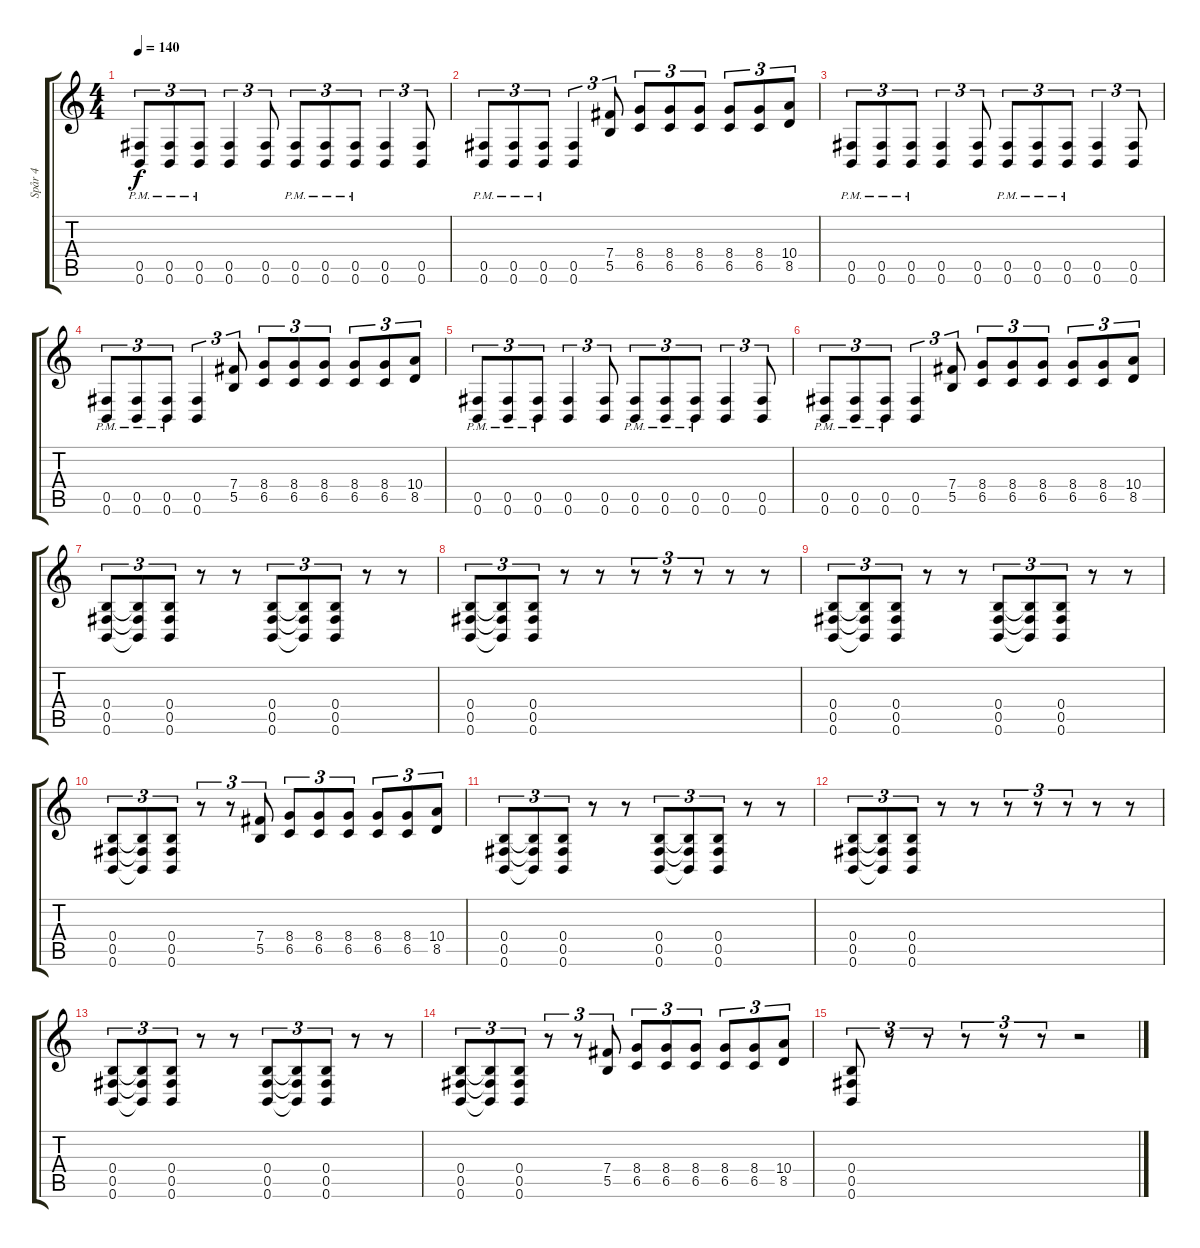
\track ("Spår 4" "Spår 4") {instrument distortionguitar}
\staff {score tabs}
\tuning (Db4 Ab3 E3 B2 Gb2 B1) {hide}
\ts (4 4)
\tempo 140
\clef g2
\ks c
(0.5{pm} 0.6{pm}).8{tu (3 2) dy f} (0.5{pm} 0.6{pm}).8{tu (3 2)} (0.5{pm} 0.6{pm}).8{tu (3 2)} (0.5 0.6).4{tu (3 2)} (0.5 0.6).8{tu (3 2)} (0.5{pm} 0.6{pm}).8{tu (3 2)} (0.5{pm} 0.6{pm}).8{tu (3 2)} (0.5{pm} 0.6{pm}).8{tu (3 2)} (0.5 0.6).4{tu (3 2)} (0.5 0.6).8{tu (3 2)} |
(0.5{pm} 0.6{pm}).8{tu (3 2)} (0.5{pm} 0.6{pm}).8{tu (3 2)} (0.5{pm} 0.6{pm}).8{tu (3 2)} (0.5 0.6).4{tu (3 2)} (7.4 5.5).8{tu (3 2)} (8.4 6.5).8{tu (3 2)} (8.4 6.5).8{tu (3 2)} (8.4 6.5).8{tu (3 2)} (8.4 6.5).8{tu (3 2)} (8.4 6.5).8{tu (3 2)} (10.4 8.5).8{tu (3 2)} |
(0.5{pm} 0.6{pm}).8{tu (3 2)} (0.5{pm} 0.6{pm}).8{tu (3 2)} (0.5{pm} 0.6{pm}).8{tu (3 2)} (0.5 0.6).4{tu (3 2)} (0.5 0.6).8{tu (3 2)} (0.5{pm} 0.6{pm}).8{tu (3 2)} (0.5{pm} 0.6{pm}).8{tu (3 2)} (0.5{pm} 0.6{pm}).8{tu (3 2)} (0.5 0.6).4{tu (3 2)} (0.5 0.6).8{tu (3 2)} |
(0.5{pm} 0.6{pm}).8{tu (3 2)} (0.5{pm} 0.6{pm}).8{tu (3 2)} (0.5{pm} 0.6{pm}).8{tu (3 2)} (0.5 0.6).4{tu (3 2)} (7.4 5.5).8{tu (3 2)} (8.4 6.5).8{tu (3 2)} (8.4 6.5).8{tu (3 2)} (8.4 6.5).8{tu (3 2)} (8.4 6.5).8{tu (3 2)} (8.4 6.5).8{tu (3 2)} (10.4 8.5).8{tu (3 2)} |
(0.5{pm} 0.6{pm}).8{tu (3 2)} (0.5{pm} 0.6{pm}).8{tu (3 2)} (0.5{pm} 0.6{pm}).8{tu (3 2)} (0.5 0.6).4{tu (3 2)} (0.5 0.6).8{tu (3 2)} (0.5{pm} 0.6{pm}).8{tu (3 2)} (0.5{pm} 0.6{pm}).8{tu (3 2)} (0.5{pm} 0.6{pm}).8{tu (3 2)} (0.5 0.6).4{tu (3 2)} (0.5 0.6).8{tu (3 2)} |
(0.5{pm} 0.6{pm}).8{tu (3 2)} (0.5{pm} 0.6{pm}).8{tu (3 2)} (0.5{pm} 0.6{pm}).8{tu (3 2)} (0.5 0.6).4{tu (3 2)} (7.4 5.5).8{tu (3 2)} (8.4 6.5).8{tu (3 2)} (8.4 6.5).8{tu (3 2)} (8.4 6.5).8{tu (3 2)} (8.4 6.5).8{tu (3 2)} (8.4 6.5).8{tu (3 2)} (10.4 8.5).8{tu (3 2)} |
(0.4 0.5 0.6).8{tu (3 2)} (0.4{t} 0.5{t} 0.6{t}).8{tu (3 2)} (0.4 0.5 0.6).8{tu (3 2)} r.8 r.8 (0.4 0.5 0.6).8{tu (3 2)} (0.4{t} 0.5{t} 0.6{t}).8{tu (3 2)} (0.4 0.5 0.6).8{tu (3 2)} r.8 r.8 |
(0.4 0.5 0.6).8{tu (3 2)} (0.4{t} 0.5{t} 0.6{t}).8{tu (3 2)} (0.4 0.5 0.6).8{tu (3 2)} r.8 r.8 r.8{tu (3 2)} r.8{tu (3 2)} r.8{tu (3 2)} r.8 r.8 |
(0.4 0.5 0.6).8{tu (3 2)} (0.4{t} 0.5{t} 0.6{t}).8{tu (3 2)} (0.4 0.5 0.6).8{tu (3 2)} r.8 r.8 (0.4 0.5 0.6).8{tu (3 2)} (0.4{t} 0.5{t} 0.6{t}).8{tu (3 2)} (0.4 0.5 0.6).8{tu (3 2)} r.8 r.8 |
(0.4 0.5 0.6).8{tu (3 2)} (0.4{t} 0.5{t} 0.6{t}).8{tu (3 2)} (0.4 0.5 0.6).8{tu (3 2)} r.8{tu (3 2)} r.8{tu (3 2)} (7.4 5.5).8{tu (3 2)} (8.4 6.5).8{tu (3 2)} (8.4 6.5).8{tu (3 2)} (8.4 6.5).8{tu (3 2)} (8.4 6.5).8{tu (3 2)} (8.4 6.5).8{tu (3 2)} (10.4 8.5).8{tu (3 2)} |
(0.4 0.5 0.6).8{tu (3 2)} (0.4{t} 0.5{t} 0.6{t}).8{tu (3 2)} (0.4 0.5 0.6).8{tu (3 2)} r.8 r.8 (0.4 0.5 0.6).8{tu (3 2)} (0.4{t} 0.5{t} 0.6{t}).8{tu (3 2)} (0.4 0.5 0.6).8{tu (3 2)} r.8 r.8 |
(0.4 0.5 0.6).8{tu (3 2)} (0.4{t} 0.5{t} 0.6{t}).8{tu (3 2)} (0.4 0.5 0.6).8{tu (3 2)} r.8 r.8 r.8{tu (3 2)} r.8{tu (3 2)} r.8{tu (3 2)} r.8 r.8 |
(0.4 0.5 0.6).8{tu (3 2)} (0.4{t} 0.5{t} 0.6{t}).8{tu (3 2)} (0.4 0.5 0.6).8{tu (3 2)} r.8 r.8 (0.4 0.5 0.6).8{tu (3 2)} (0.4{t} 0.5{t} 0.6{t}).8{tu (3 2)} (0.4 0.5 0.6).8{tu (3 2)} r.8 r.8 |
(0.4 0.5 0.6).8{tu (3 2)} (0.4{t} 0.5{t} 0.6{t}).8{tu (3 2)} (0.4 0.5 0.6).8{tu (3 2)} r.8{tu (3 2)} r.8{tu (3 2)} (7.4 5.5).8{tu (3 2)} (8.4 6.5).8{tu (3 2)} (8.4 6.5).8{tu (3 2)} (8.4 6.5).8{tu (3 2)} (8.4 6.5).8{tu (3 2)} (8.4 6.5).8{tu (3 2)} (10.4 8.5).8{tu (3 2)} |
(0.4 0.5 0.6).8{tu (3 2)} r.8{tu (3 2)} r.8{tu (3 2)} r.8{tu (3 2)} r.8{tu (3 2)} r.8{tu (3 2)} r.2
